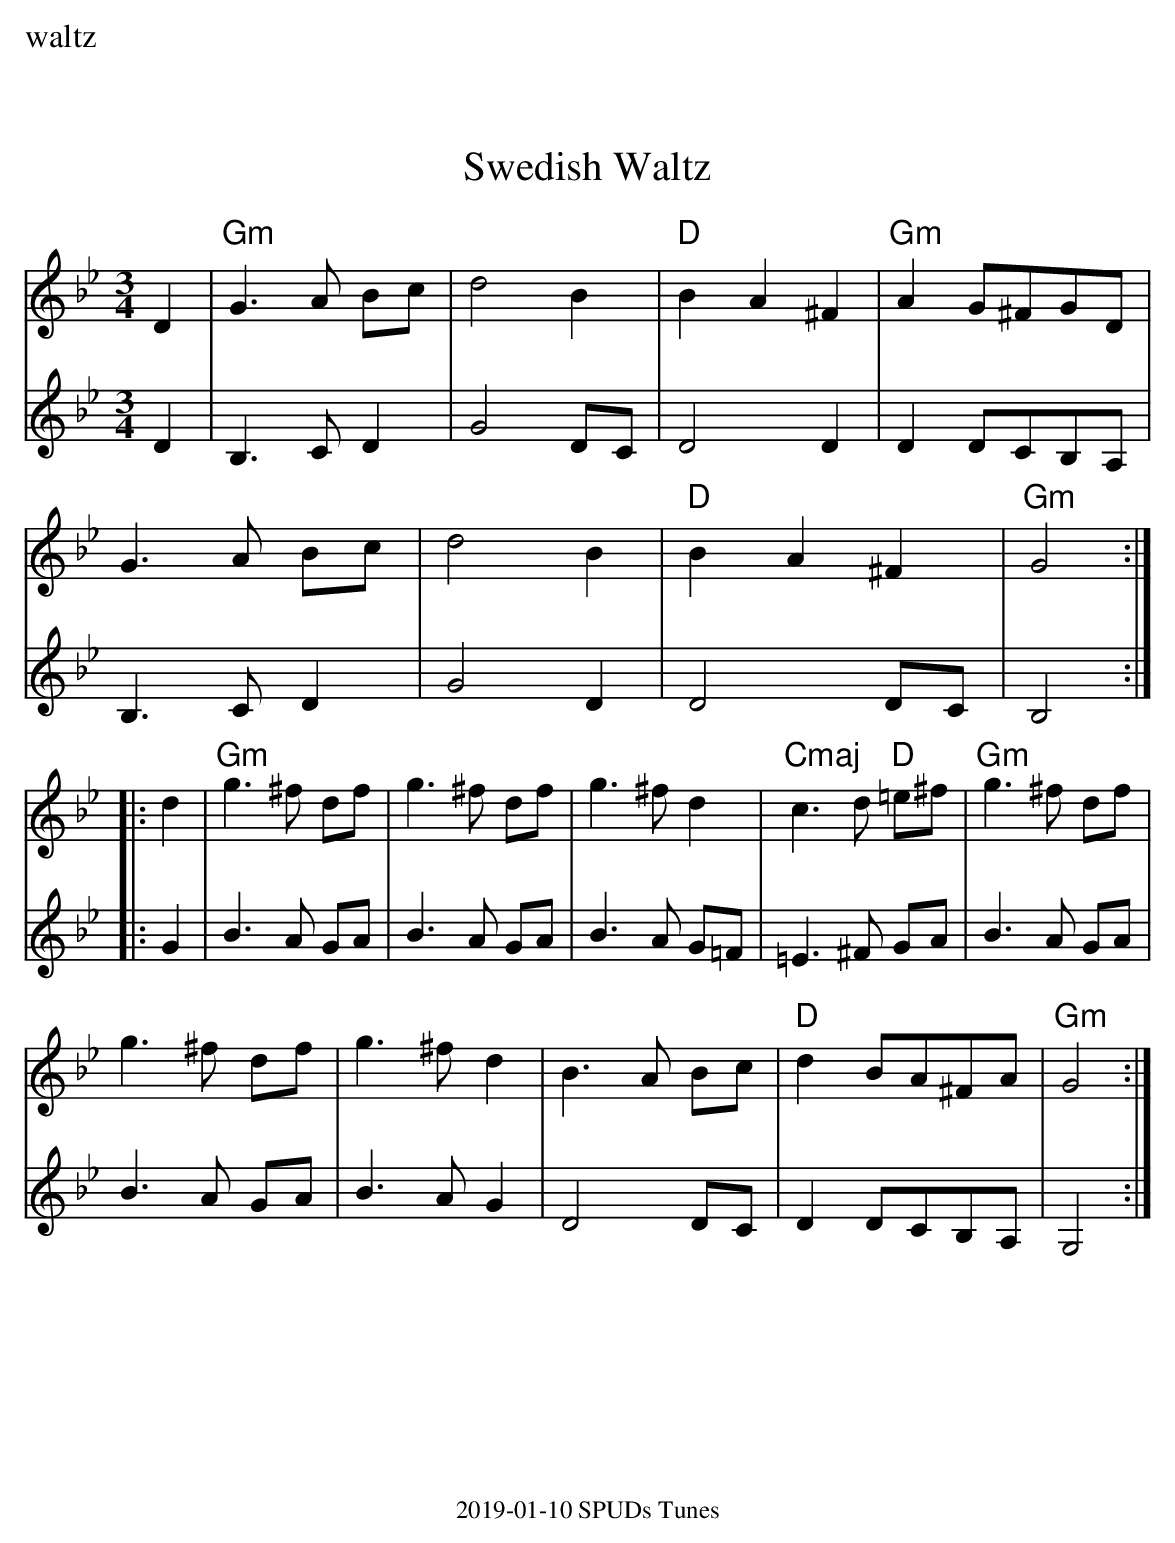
X:1
%%text waltz
T:Swedish Waltz
M:3/4
L:1/4
K:Gm
V:1
D | "Gm"G>A B/c/ | d2 B | "D"BA^F | "Gm"A G/^F/G/D/ |
V:2
D | B,>C D | G2 D/C/ | D2 D | D D/C/B,/A,/ |
V:1
G>A B/c/ | d2 B | "D"BA^F | "Gm"G2 :|
V:2
B,>C D | G2 D | D2 D/C/ | B,2 :|
V:1
|: d |"Gm"g>^f d/f/ | g>^f d/f/ | g>^f d | "Cmaj"c>d "D"=e/^f/ | "Gm"g>^f d/f/ |
V:2
|: G |B>A G/A/ | B>A G/A/ | B>A G/=F/ | =E>^F G/A/ | B>A G/A/ |
V:1
g>^f d/f/ | g>^f d | B>A B/c/ | "D"d B/A/^F/A/ | "Gm"G2 :|
V:2
B>A G/A/ | B>A G | D2 D/C/ | D D/C/B,/A,/ | G,2 :|
